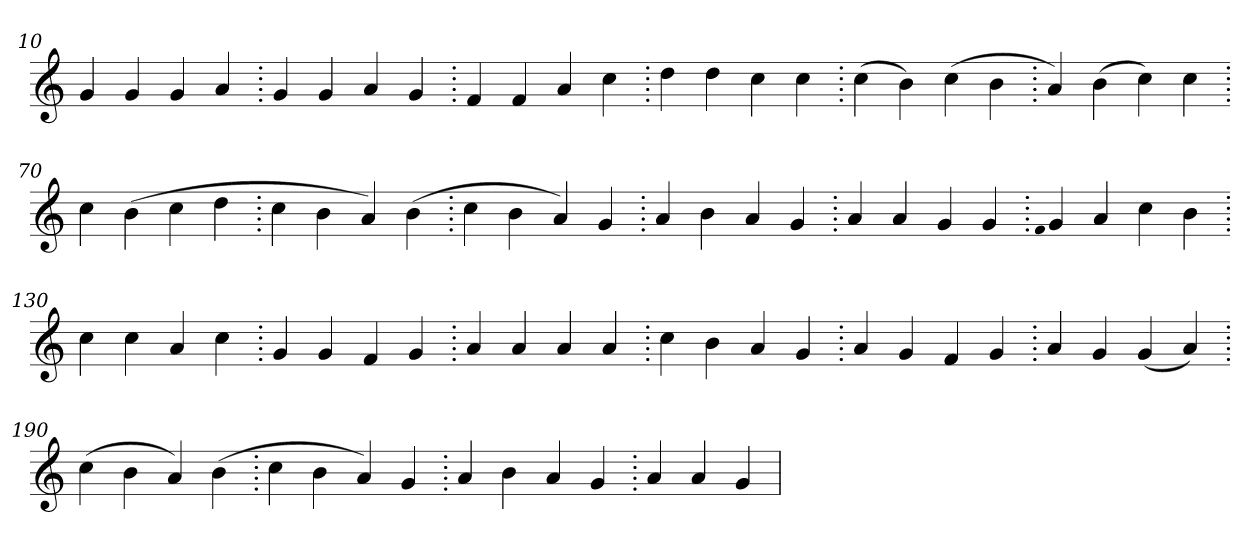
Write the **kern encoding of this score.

**kern
*part1
*staff1
*clefG2
=10.
4g
4g
4g
4a
=20.
4g
4g
4a
4g
=30.
4f
4f
4a
4cc
=40.
4dd
4dd
4cc
4cc
=50.
(>4cc
4b)
(>4cc
4b
=60.
4a)
(>4b
4cc)
4cc
=70.
4cc
(>4b
4cc
4dd
=80.
4cc
4b
4a)
(>4b
=90.
4cc
4b
4a)
4g
=100.
4a
4b
4a
4g
=110.
4a
4a
4g
4g
=120.
qqf
4g
4a
4cc
4b
=130.
4cc
4cc
4a
4cc
=140.
4g
4g
4f
4g
=150.
4a
4a
4a
4a
=160.
4cc
4b
4a
4g
=170.
4a
4g
4f
4g
=180.
4a
4g
(>4g
4a)
=190.
(>4cc
4b
4a)
(>4b
=200.
4cc
4b
4a)
4g
=210.
4a
4b
4a
4g
=220.
4a
4a
4g
=
*-
